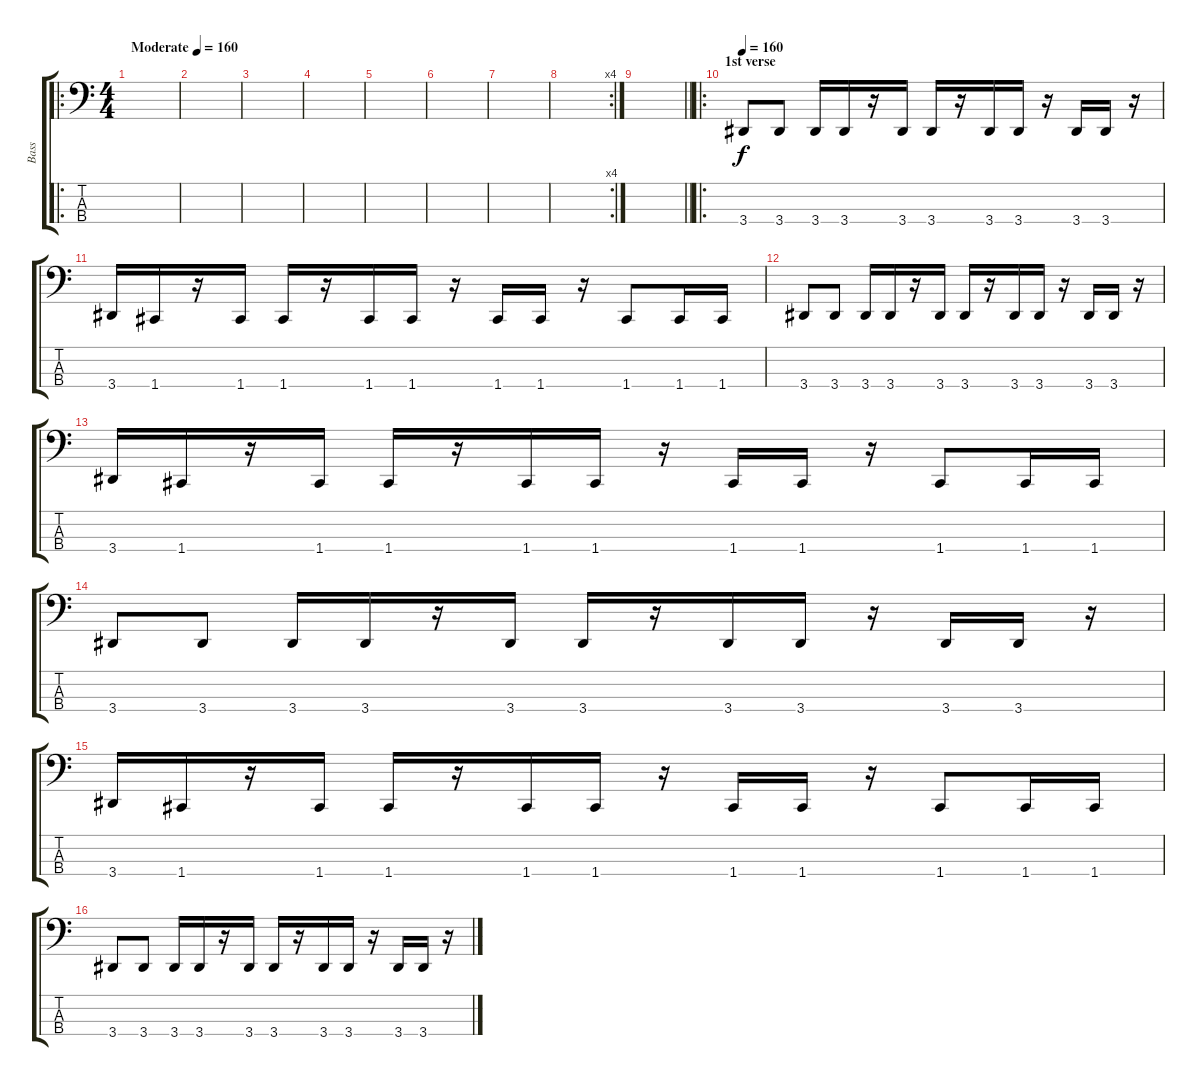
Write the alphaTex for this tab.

\track ("Bass" "Bass") {instrument electricbassfinger}
\staff {score tabs}
\tuning (Eb2 Bb1 F1 C1) {hide}
\ro
\ts (4 4)
\tempo (160 "Moderate")
\clef f4
\ks c
|
|
|
|
|
|
|
\rc 4
|
\barLineRight lightlight
|
\ro
\section ("" "1st verse")
\tempo 160
3.4.8 3.4.8 3.4.16 3.4.16 r.16 3.4.16 3.4.16 r.16 3.4.16 3.4.16 r.16 3.4.16 3.4.16 r.16 |
3.4.16 1.4.16 r.16 1.4.16 1.4.16 r.16 1.4.16 1.4.16 r.16 1.4.16 1.4.16 r.16 1.4.8 1.4.16 1.4.16 |
3.4.8 3.4.8 3.4.16 3.4.16 r.16 3.4.16 3.4.16 r.16 3.4.16 3.4.16 r.16 3.4.16 3.4.16 r.16 |
3.4.16 1.4.16 r.16 1.4.16 1.4.16 r.16 1.4.16 1.4.16 r.16 1.4.16 1.4.16 r.16 1.4.8 1.4.16 1.4.16 |
3.4.8 3.4.8 3.4.16 3.4.16 r.16 3.4.16 3.4.16 r.16 3.4.16 3.4.16 r.16 3.4.16 3.4.16 r.16 |
3.4.16 1.4.16 r.16 1.4.16 1.4.16 r.16 1.4.16 1.4.16 r.16 1.4.16 1.4.16 r.16 1.4.8 1.4.16 1.4.16 |
3.4.8 3.4.8 3.4.16 3.4.16 r.16 3.4.16 3.4.16 r.16 3.4.16 3.4.16 r.16 3.4.16 3.4.16 r.16
